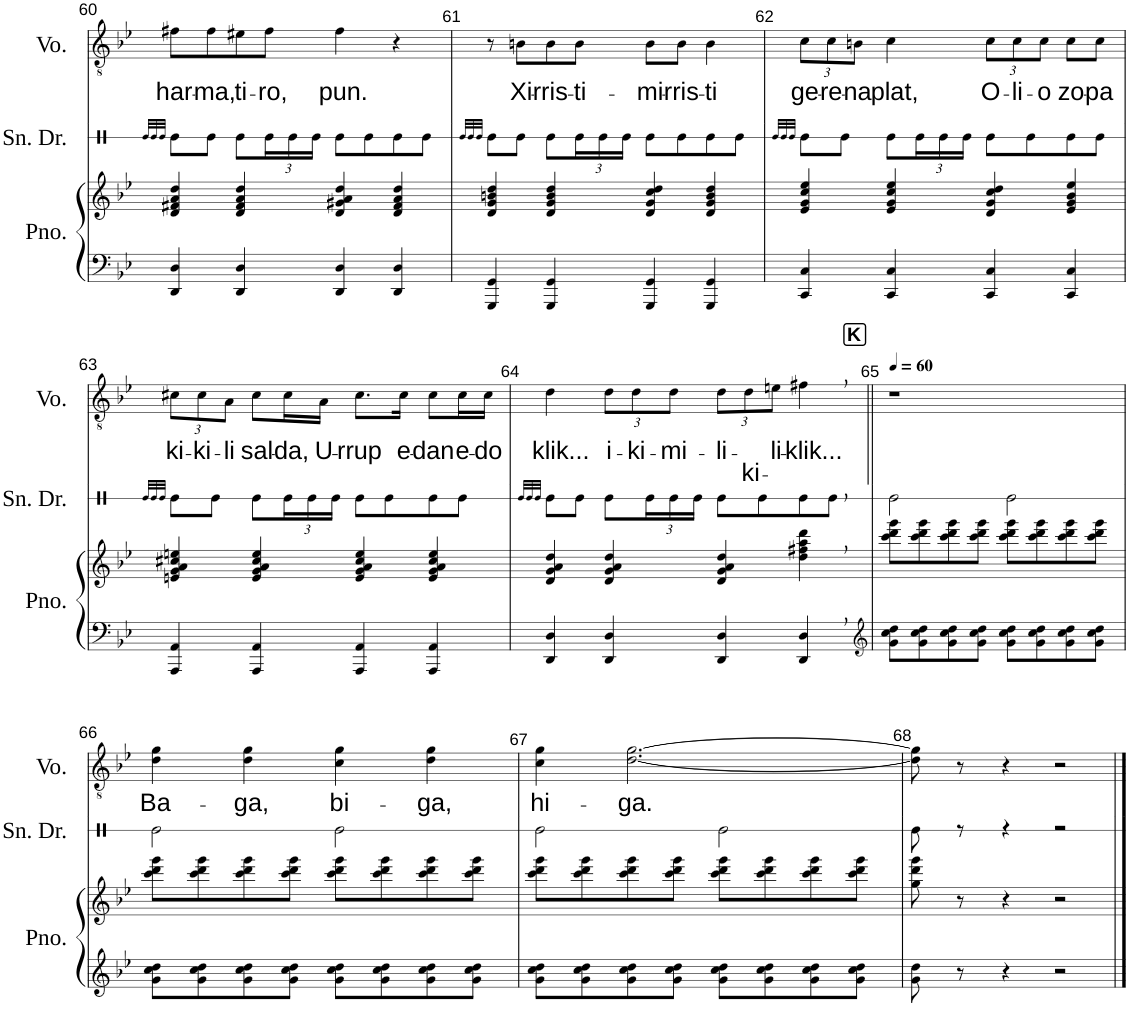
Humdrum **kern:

**kern	**kern	**kern	**kern	**text
*part3	*part3	*part2	*part1	*part1
*staff4	*staff3	*staff2	*staff1	*staff1
*I"Piano	*	*I"Snare Drum	*I"Voice	*
*I'Pno.	*	*I'Sn. Dr.	*I'Vo.	*
!!LO:PB:g=z
*clefF4	*clefG2	*clefX	*clefGv2	*
*k[b-e-]	*k[b-e-]	*k[]	*k[b-e-]	*
*M4/4	*M4/4	*M4/4	*M4/4	*
=60	=60	=60	=60	=60
.	.	32qRe/LLL	.	.
.	.	32qRe/	.	.
.	.	32qRe/JJJ	.	.
!	!	!	!	!LO:LY:b
4DD/ 4D/	4d/ 4f#X/ 4a/ 4dd/	8Re\L	8f#X\L	har-
!	!	!	!	!LO:LY:b
.	.	8Re\J	8f#\	-ma,
!	!	!	!	!LO:LY:b
4DD/ 4D/	4d/ 4f#/ 4a/ 4dd/	8Re\L	8e#X\	ti-
*	*	*Xbrackettup	*	*
!	!	!	!	!LO:LY:b
.	.	24Re\L	8f#\J	-ro,
.	.	24Re\	.	.
.	.	24Re\JJ	.	.
!	!	!	!	!LO:LY:b
4DD/ 4D/	4d/ 4g#X/ 4a/ 4dd/	8Re\L	4f#\	pun.
.	.	8Re\	.	.
4DD/ 4D/	4d/ 4f#/ 4a/ 4dd/	8Re\	4r	.
.	.	8Re\J	.	.
=61	=61	=61	=61	=61
.	.	32qRe/LLL	.	.
.	.	32qRe/	.	.
.	.	32qRe/JJJ	.	.
4GGG/ 4GG/	4d/ 4g/ 4bn/ 4dd/	8Re\L	8r	.
!	!	!	!	!LO:LY:b
.	.	8Re\J	8Bn\L	Xi-
!	!	!	!	!LO:LY:b
4GGG/ 4GG/	4d/ 4g/ 4b/ 4dd/	8Re\L	8B\	-rris-
!	!	!	!	!LO:LY:b
.	.	24Re\L	8B\J	-ti-
.	.	24Re\	.	.
.	.	24Re\JJ	.	.
!	!	!	!	!LO:LY:b
4GGG/ 4GG/	4d/ 4g/ 4cc/ 4dd/	8Re\L	8B\L	-mi-
!	!	!	!	!LO:LY:b
.	.	8Re\	8B\J	-rris-
!	!	!	!	!LO:LY:b
4GGG/ 4GG/	4d/ 4g/ 4b/ 4dd/	8Re\	4B\	-ti
.	.	8Re\J	.	.
=62	=62	=62	=62	=62
.	.	32qRe/LLL	.	.
.	.	32qRe/	.	.
.	.	32qRe/JJJ	.	.
*	*	*	*Xbrackettup	*
!	!	!	!	!LO:LY:b
4CC/ 4C/	4e-/ 4g/ 4cc/ 4ee-/	8Re\L	12c\L	ge-
!	!	!	!	!LO:LY:b
.	.	.	12c\	-re-
.	.	8Re\J	.	.
!	!	!	!	!LO:LY:b
.	.	.	12Bn\J	-na
!	!	!	!	!LO:LY:b
4CC/ 4C/	4e-/ 4g/ 4cc/ 4ee-/	8Re\L	4c\	plat,
.	.	24Re\L	.	.
.	.	24Re\	.	.
.	.	24Re\JJ	.	.
!	!	!	!	!LO:LY:b
4CC/ 4C/	4d/ 4g/ 4cc/ 4dd/	8Re\L	12c\L	O-
!	!	!	!	!LO:LY:b
.	.	.	12c\	-li-
.	.	8Re\	.	.
!	!	!	!	!LO:LY:b
.	.	.	12c\J	-o
!	!	!	!	!LO:LY:b
4CC/ 4C/	4e-/ 4g/ 4b-/ 4ee-/	8Re\	8c\L	zo-
!	!	!	!	!LO:LY:b
.	.	8Re\J	8c\J	-pa
!!LO:LB:g=z
=63	=63	=63	=63	=63
.	.	32qRe/LLL	.	.
.	.	32qRe/	.	.
.	.	32qRe/JJJ	.	.
!	!	!	!	!LO:LY:b
4AAA/ 4AA/	4en/ 4g/ 4a/ 4cc#X/ 4een/	8Re\L	12c#X\L	ki-
!	!	!	!	!LO:LY:b
.	.	.	12c#\	-ki-
.	.	8Re\J	.	.
!	!	!	!	!LO:LY:b
.	.	.	12A\J	-li
!	!	!	!	!LO:LY:b
4AAA/ 4AA/	4e/ 4g/ 4a/ 4cc#/ 4ee/	8Re\L	8c#\L	sal-
!	!	!	!	!LO:LY:b
.	.	24Re\L	16c#\L	-da,
.	.	24Re\	.	.
!	!	!	!	!LO:LY:b
.	.	.	16A\JJ	U-
.	.	24Re\JJ	.	.
!	!	!	!	!LO:LY:b
4AAA/ 4AA/	4e/ 4g/ 4a/ 4cc#/ 4ee/	8Re\L	8.c#\L	-rrup
.	.	8Re\	.	.
!	!	!	!	!LO:LY:b
.	.	.	16c#\Jk	e-
!	!	!	!	!LO:LY:b
4AAA/ 4AA/	4e/ 4g/ 4a/ 4cc#/ 4ee/	8Re\	8c#\L	-dan
!	!	!	!	!LO:LY:b
.	.	8Re\J	16c#\L	e-
!	!	!	!	!LO:LY:b
.	.	.	16c#\JJ	-do
=64	=64	=64	=64	=64
.	.	32qRe/LLL	.	.
.	.	32qRe/	.	.
.	.	32qRe/JJJ	.	.
!	!	!	!	!LO:LY:b
4DD/ 4D/	4d/ 4g/ 4a/ 4dd/	8Re\L	4d\	klik...
.	.	8Re\J	.	.
!	!	!	!	!LO:LY:b
4DD/ 4D/	4d/ 4g/ 4a/ 4dd/	8Re\L	12d\L	i-
!	!	!	!	!LO:LY:b
.	.	.	12d\	-ki-
.	.	24Re\L	.	.
!	!	!	!	!LO:LY:b
.	.	24Re\	12d\J	-mi-
.	.	24Re\JJ	.	.
!	!	!	!	!LO:LY:b
4DD/ 4D/	4d/ 4g/ 4a/ 4dd/	8Re\L	12d\L	-li-
!	!	!	!	!LO:LY:b
.	.	.	12d\	-ki-
.	.	8Re\	.	.
!	!	!	!	!LO:LY:b
.	.	.	12en\J	-li-
!	!	!	!	!LO:LY:b
4DD/, 4D/,	4dd\, 4ff#X\, 4aa\, 4ddd\,	8Re\	4f#X,\	-klik...
.	.	8Re,\J	.	.
=65||	=65||	=65||	=65||	=65||
!!LO:REH:place=s1:a:B:cj:fs=14:t=K
*clefG2	*	*	*	*
*	*	*	*MM60	*
8g\ 8cc\ 8dd\L	8ccc\ 8ddd\ 8ggg\L	2Re\	1r	.
8g\ 8cc\ 8dd\	8ccc\ 8ddd\ 8ggg\	.	.	.
8g\ 8cc\ 8dd\	8ccc\ 8ddd\ 8ggg\	.	.	.
8g\ 8cc\ 8dd\J	8ccc\ 8ddd\ 8ggg\J	.	.	.
8g\ 8cc\ 8dd\L	8ccc\ 8ddd\ 8ggg\L	2Re\	.	.
8g\ 8cc\ 8dd\	8ccc\ 8ddd\ 8ggg\	.	.	.
8g\ 8cc\ 8dd\	8ccc\ 8ddd\ 8ggg\	.	.	.
8g\ 8cc\ 8dd\J	8ccc\ 8ddd\ 8ggg\J	.	.	.
!!LO:LB:g=z
=66	=66	=66	=66	=66
!	!	!	!	!LO:LY:b
8g\ 8cc\ 8dd\L	8ccc\ 8ddd\ 8ggg\L	2Re\	4d\ 4g\	Ba-
8g\ 8cc\ 8dd\	8ccc\ 8ddd\ 8ggg\	.	.	.
!	!	!	!	!LO:LY:b
8g\ 8cc\ 8dd\	8ccc\ 8ddd\ 8ggg\	.	4d\ 4g\	-ga,
8g\ 8cc\ 8dd\J	8ccc\ 8ddd\ 8ggg\J	.	.	.
!	!	!	!	!LO:LY:b
8g\ 8cc\ 8dd\L	8ccc\ 8ddd\ 8ggg\L	2Re\	4c\ 4g\	bi-
8g\ 8cc\ 8dd\	8ccc\ 8ddd\ 8ggg\	.	.	.
!	!	!	!	!LO:LY:b
8g\ 8cc\ 8dd\	8ccc\ 8ddd\ 8ggg\	.	4d\ 4g\	-ga,
8g\ 8cc\ 8dd\J	8ccc\ 8ddd\ 8ggg\J	.	.	.
=67	=67	=67	=67	=67
!	!	!	!	!LO:LY:b
8g\ 8cc\ 8dd\L	8ccc\ 8ddd\ 8ggg\L	2Re\	4c\ 4g\	hi-
8g\ 8cc\ 8dd\	8ccc\ 8ddd\ 8ggg\	.	.	.
!	!	!	!	!LO:LY:b
8g\ 8cc\ 8dd\	8ccc\ 8ddd\ 8ggg\	.	[2.d\ [2.g\	-ga.
8g\ 8cc\ 8dd\J	8ccc\ 8ddd\ 8ggg\J	.	.	.
8g\ 8cc\ 8dd\L	8ccc\ 8ddd\ 8ggg\L	2Re\	.	.
8g\ 8cc\ 8dd\	8ccc\ 8ddd\ 8ggg\	.	.	.
8g\ 8cc\ 8dd\	8ccc\ 8ddd\ 8ggg\	.	.	.
8g\ 8cc\ 8dd\J	8ccc\ 8ddd\ 8ggg\J	.	.	.
=68	=68	=68	=68	=68
8g\ 8dd\	8gg\ 8ddd\ 8ggg\	8Re\	8d\] 8g\]	.
8r	8r	8r	8r	.
4r	4r	4r	4r	.
2r	2r	2r	2r	.
==	==	==	==	==
*-	*-	*-	*-	*-
